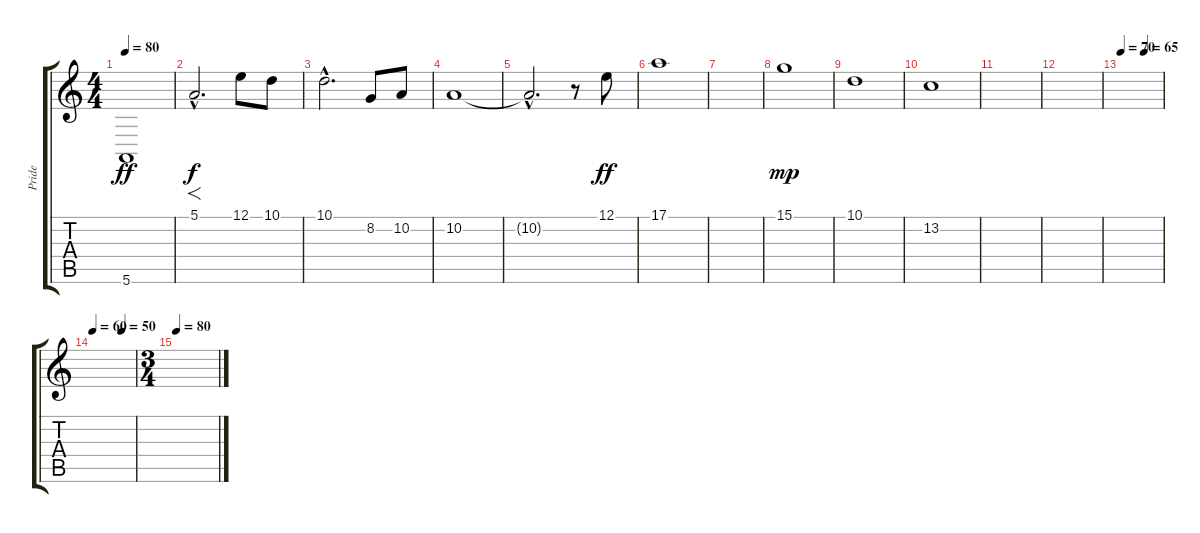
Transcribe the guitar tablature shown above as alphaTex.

\track ("Pride" "Pride") {instrument stringensemble1}
\staff {score tabs}
\tuning (E4 B3 G3 D3 A2 E2) {hide}
\ts (4 4)
\tempo 80
\clef g2
\ks c
5.6.1{dy ff} |
5.1{hac}.2{f d dy f} 12.1.8 10.1.8 |
10.1{hac}.2{d} 8.2.8 10.2.8 |
10.2.1 |
10.2{hac t}.2{d} r.8 12.1.8{dy ff} |
17.1.1 |
|
15.1.1{dy mp} |
10.1.1 |
13.2.1 |
|
|
\tempo 70
\tempo (65 0.5625)
|
\tempo 60
\tempo (50 0.6875)
|
\ts (3 4)
\tempo 80
